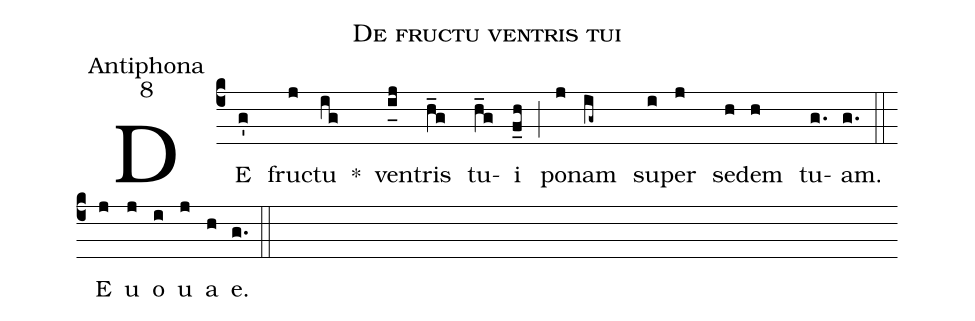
name:De fructu ventris tui;
office-part:Antiphona;
mode:8;
%%
(c4) DE(g') fru(j)ctu(ig) *() ven(i_[uh:l]j)tris(h_g) tu(h_g)i(f_h) (;) po(j)nam(ig~) su(i)per(j) se(h)dem(h) tu(g.)am.(g.) (::) <eu>E(j) u(j) o(i) u(j) a(h) e.</eu>(g.) (::)
